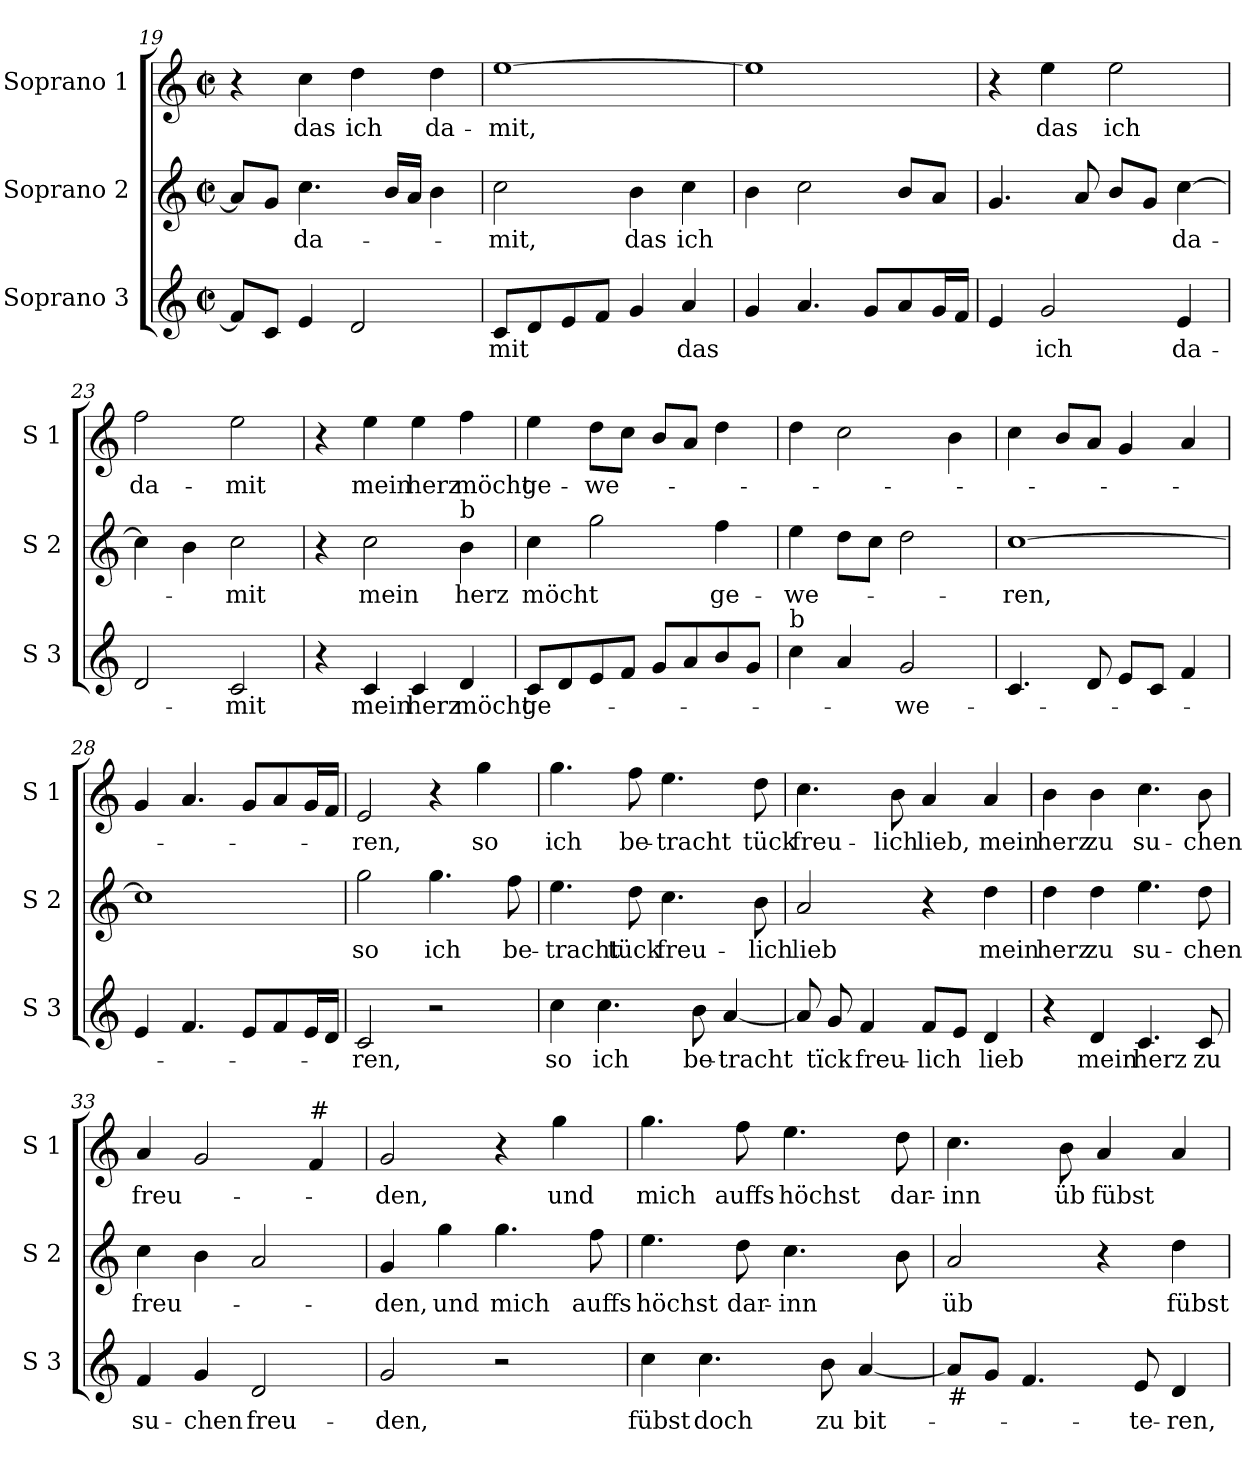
**kern	**text	**kern	**text	**kern	**text
*part3	*part3	*part2	*part2	*part1	*part1
*staff3	*staff3	*staff2	*staff2	*staff1	*staff1
*I"Soprano 3	*	*I"Soprano 2	*	*I"Soprano 1	*
*I'S 3	*	*I'S 2	*	*I'S 1	*
*clefG2	*	*clefG2	*	*clefG2	*
*k[]	*	*k[]	*	*k[]	*
*C:	*	*C:	*	*C:	*
*M2/2	*	*M2/2	*	*M2/2	*
*met(c|)	*	*met(c|)	*	*met(c|)	*
=19	=19	=19	=19	=19	=19
8f/L]	.	8a/L]	.	4r	.
8c/J	.	8g/J	.	.	.
!	!	!	!LO:LY:b	!	!LO:LY:b
4e/	.	4.cc\	da-	4cc\	das
!	!	!	!	!	!LO:LY:b
2d/	.	.	.	4dd\	ich
.	.	16b/LL	.	.	.
.	.	16a/JJ	.	.	.
!	!	!	!	!	!LO:LY:b
.	.	4b\	.	4dd\	da-
!!LO:LB:g=z
=20	=20	=20	=20	=20	=20
!	!LO:LY:b	!	!LO:LY:b	!	!LO:LY:b
8c/L	-mit	2cc\	-mit,	[1ee	-mit,
8d/	.	.	.	.	.
8e/	.	.	.	.	.
8f/J	.	.	.	.	.
!	!	!	!LO:LY:b	!	!
4g/	.	4b\	das	.	.
!	!LO:LY:b	!	!LO:LY:b	!	!
4a/	das	4cc\	ich	.	.
=21	=21	=21	=21	=21	=21
4g/	.	4b\	.	1ee]	.
4.a/	.	2cc\	.	.	.
8g/L	.	.	.	.	.
8a/	.	8b/L	.	.	.
16g/L	.	8a/J	.	.	.
16f/JJ	.	.	.	.	.
=22	=22	=22	=22	=22	=22
4e/	.	4.g/	.	4r	.
!	!LO:LY:b	!	!	!	!LO:LY:b
2g/	ich	.	.	4ee\	das
.	.	8a/	.	.	.
!	!	!	!	!	!LO:LY:b
.	.	8b/L	.	2ee\	ich
.	.	8g/J	.	.	.
!	!LO:LY:b	!	!LO:LY:b	!	!
4e/	da-	[4cc\	da-	.	.
=23	=23	=23	=23	=23	=23
!	!	!	!	!	!LO:LY:b
2d/	.	4cc\]	.	2ff\	da-
.	.	4b\	.	.	.
!	!LO:LY:b	!	!LO:LY:b	!	!LO:LY:b
2c/	-mit	2cc\	-mit	2ee\	-mit
=24	=24	=24	=24	=24	=24
4r	.	4r	.	4r	.
!	!LO:LY:b	!	!LO:LY:b	!	!LO:LY:b
4c/	mein	2cc\	mein	4ee\	mein
!	!LO:LY:b	!	!	!	!LO:LY:b
4c/	herz	.	.	4ee\	herz
!	!	!LO:TX:a:t=b	!	!	!
!	!LO:LY:b	!	!LO:LY:b	!	!LO:LY:b
4d/	möcht	4b\	herz	4ff\	möcht
!!LO:LB:g=z
=25	=25	=25	=25	=25	=25
!	!LO:LY:b	!	!LO:LY:b	!	!LO:LY:b
8c/L	ge-	4cc\	möcht	4ee\	ge-
8d/	.	.	.	.	.
!	!	!	!	!	!LO:LY:b
8e/	.	2gg\	.	8dd\L	-we-
8f/J	.	.	.	8cc\J	.
8g/L	.	.	.	8b/L	.
8a/	.	.	.	8a/J	.
!	!	!	!LO:LY:b	!	!
8b/	.	4ff\	ge-	4dd\	.
8g/J	.	.	.	.	.
=26	=26	=26	=26	=26	=26
!LO:TX:a:t=b	!	!	!	!	!
!	!	!	!LO:LY:b	!	!
4cc\	.	4ee\	-we-	4dd\	.
4a/	.	8dd\L	.	2cc\	.
.	.	8cc\J	.	.	.
!	!LO:LY:b	!	!	!	!
2g/	-we-	2dd\	.	.	.
.	.	.	.	4b\	.
=27	=27	=27	=27	=27	=27
!	!	!	!LO:LY:b	!	!
4.c/	.	[1cc	-ren,	4cc\	.
.	.	.	.	8b/L	.
8d/	.	.	.	8a/J	.
8e/L	.	.	.	4g/	.
8c/J	.	.	.	.	.
4f/	.	.	.	4a/	.
=28	=28	=28	=28	=28	=28
4e/	.	1cc]	.	4g/	.
4.f/	.	.	.	4.a/	.
8e/L	.	.	.	8g/L	.
8f/	.	.	.	8a/	.
16e/L	.	.	.	16g/L	.
16d/JJ	.	.	.	16f/JJ	.
!!LO:LB:g=z
=29	=29	=29	=29	=29	=29
!	!LO:LY:b	!	!LO:LY:b	!	!LO:LY:b
2c/	-ren,	2gg\	so	2e/	-ren,
!	!	!	!LO:LY:b	!	!
2r	.	4.gg\	ich	4r	.
!	!	!	!	!	!LO:LY:b
.	.	.	.	4gg\	so
!	!	!	!LO:LY:b	!	!
.	.	8ff\	be-	.	.
=30	=30	=30	=30	=30	=30
!	!LO:LY:b	!	!LO:LY:b	!	!LO:LY:b
4cc\	so	4.ee\	-tracht	4.gg\	ich
!	!LO:LY:b	!	!	!	!
4.cc\	ich	.	.	.	.
!	!	!	!LO:LY:b	!	!LO:LY:b
.	.	8dd\	tück	8ff\	be-
!	!	!	!LO:LY:b	!	!LO:LY:b
.	.	4.cc\	freu-	4.ee\	-tracht
!	!LO:LY:b	!	!	!	!
8b\	be-	.	.	.	.
!	!LO:LY:b	!	!	!	!
[4a/	-tracht	.	.	.	.
!	!	!	!LO:LY:b	!	!LO:LY:b
.	.	8b\	-lich	8dd\	tück
=31	=31	=31	=31	=31	=31
!	!	!	!LO:LY:b	!	!LO:LY:b
8a/]	.	2a/	lieb	4.cc\	freu-
!	!LO:LY:b	!	!	!	!
8g/	tïck	.	.	.	.
!	!LO:LY:b	!	!	!	!
4f/	freu-	.	.	.	.
!	!	!	!	!	!LO:LY:b
.	.	.	.	8b\	-lich
!	!LO:LY:b	!	!	!	!LO:LY:b
8f/L	-lich	4r	.	4a/	lieb,
8e/J	.	.	.	.	.
!	!LO:LY:b	!	!LO:LY:b	!	!LO:LY:b
4d/	lieb	4dd\	mein	4a/	mein
=32	=32	=32	=32	=32	=32
!	!	!	!LO:LY:b	!	!LO:LY:b
4r	.	4dd\	herz	4b\	herz
!	!LO:LY:b	!	!LO:LY:b	!	!LO:LY:b
4d/	mein	4dd\	zu	4b\	zu
!	!LO:LY:b	!	!LO:LY:b	!	!LO:LY:b
4.c/	herz	4.ee\	su-	4.cc\	su-
!	!LO:LY:b	!	!LO:LY:b	!	!LO:LY:b
8c/	zu	8dd\	-chen	8b\	-chen
=33	=33	=33	=33	=33	=33
!	!LO:LY:b	!	!LO:LY:b	!	!LO:LY:b
4f/	su-	4cc\	freu-	4a/	freu-
!	!LO:LY:b	!	!	!	!
4g/	-chen	4b\	.	2g/	.
!	!LO:LY:b	!	!	!	!
2d/	freu-	2a/	.	.	.
!	!	!	!	!LO:TX:a:t=#	!
.	.	.	.	4f/	.
!!LO:PB:g=z
=34	=34	=34	=34	=34	=34
!	!LO:LY:b	!	!LO:LY:b	!	!LO:LY:b
2g/	-den,	4g/	-den,	2g/	-den,
!	!	!	!LO:LY:b	!	!
.	.	4gg\	und	.	.
!	!	!	!LO:LY:b	!	!
2r	.	4.gg\	mich	4r	.
!	!	!	!	!	!LO:LY:b
.	.	.	.	4gg\	und
!	!	!	!LO:LY:b	!	!
.	.	8ff\	auffs	.	.
=35	=35	=35	=35	=35	=35
!	!LO:LY:b	!	!LO:LY:b	!	!LO:LY:b
4cc\	fübst	4.ee\	höchst	4.gg\	mich
!	!LO:LY:b	!	!	!	!
4.cc\	doch	.	.	.	.
!	!	!	!LO:LY:b	!	!LO:LY:b
.	.	8dd\	dar-	8ff\	auffs
!	!	!	!LO:LY:b	!	!LO:LY:b
.	.	4.cc\	-inn	4.ee\	höchst
!	!LO:LY:b	!	!	!	!
8b\	zu	.	.	.	.
!	!LO:LY:b	!	!	!	!
[4a/	bit-	.	.	.	.
!	!	!	!	!	!LO:LY:b
.	.	8b\	.	8dd\	dar-
=36	=36	=36	=36	=36	=36
!LO:TX:b:t=#	!	!	!	!	!
!	!	!	!LO:LY:b	!	!LO:LY:b
8a/L]	.	2a/	üb	4.cc\	-inn
8g/J	.	.	.	.	.
4.f/	.	.	.	.	.
!	!	!	!	!	!LO:LY:b
.	.	.	.	8b\	üb
!	!	!	!	!	!LO:LY:b
.	.	4r	.	4a/	fübst
!	!LO:LY:b	!	!	!	!
8e/	-te-	.	.	.	.
!	!LO:LY:b	!	!LO:LY:b	!	!
4d/	-ren,	4dd\	fübst	4a/	.
=	=	=	=	=	=
*-	*-	*-	*-	*-	*-
